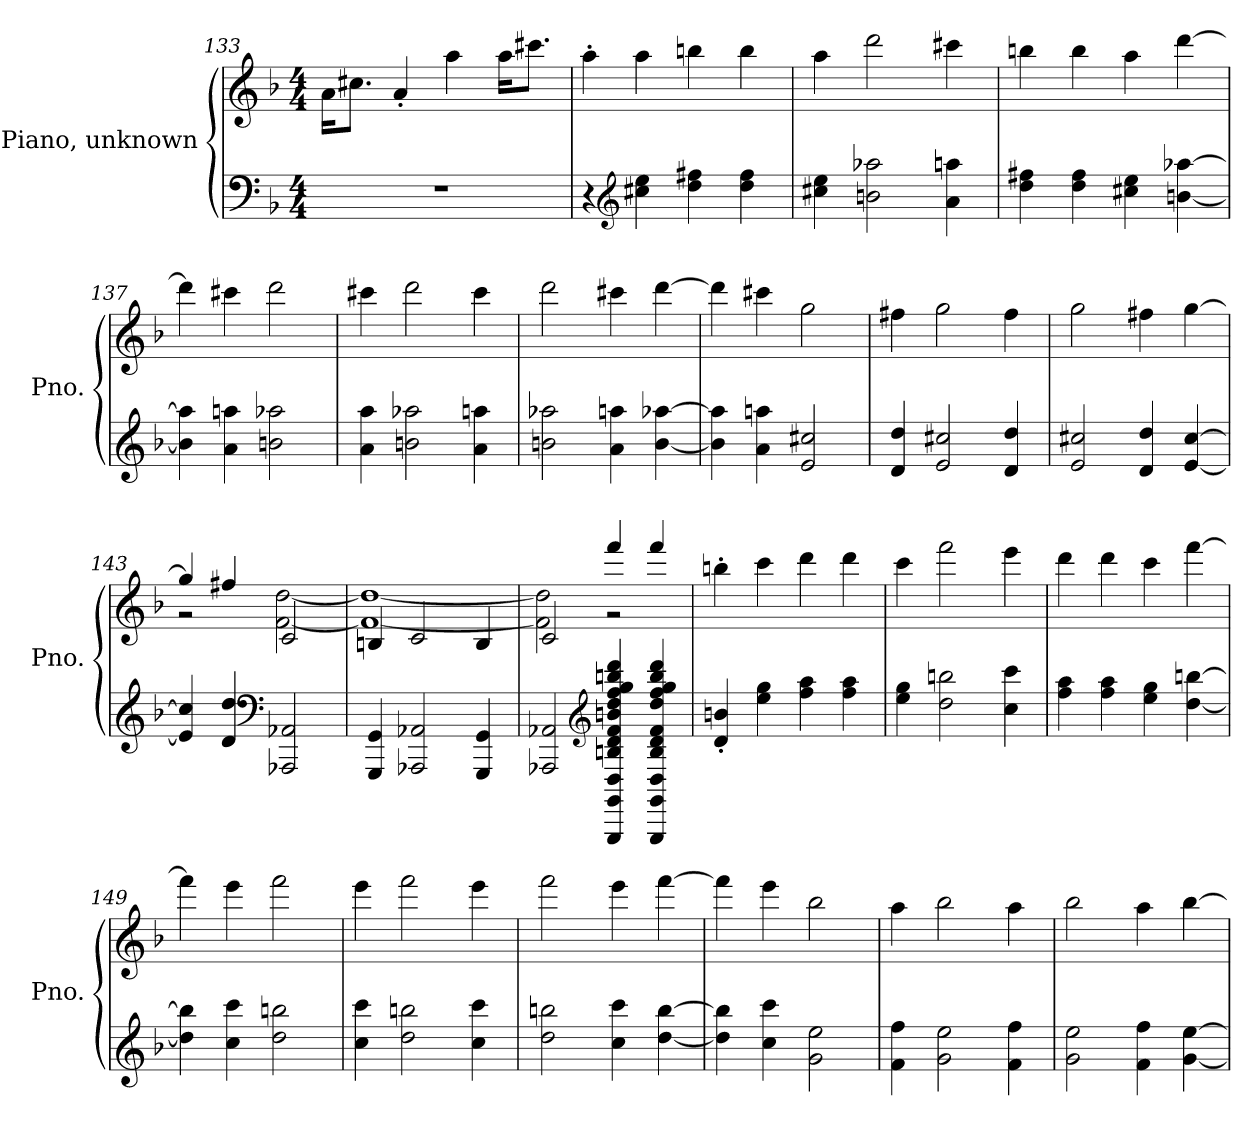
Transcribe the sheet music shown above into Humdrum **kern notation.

**kern	**kern
*part1	*part1
*staff2	*staff1
*I"Piano, unknown	*
*I'Pno.	*
*clefF4	*clefG2
*k[b-]	*k[b-]
*M4/4	*M4/4
=133	=133
1r	16a\KL
.	8.cc#X\J
.	4a'/
.	4aa\
.	16aa\KL
.	8.ccc#X\J
=134	=134
4r	4aa'\
*clefG2	*
4cc#X\ 4ee\	4aa\
4dd\ 4ff#X\	4bbn\
4dd\ 4ff#\	4bb\
=135	=135
4cc#X\ 4ee\	4aa\
2bn\ 2aa-X\	2ddd\
4a\ 4aan\	4ccc#X\
!!LO:LB:g=z
=136	=136
4dd\ 4ff#X\	4bbn\
4dd\ 4ff#\	4bb\
4cc#X\ 4ee\	4aa\
[4bn\ [4aa-X\	[4ddd\
=137	=137
4b\] 4aa-\]	4ddd\]
4a\ 4aan\	4ccc#X\
2bn\ 2aa-X\	2ddd\
=138	=138
4a\ 4aa\	4ccc#X\
2bn\ 2aa-X\	2ddd\
4a\ 4aan\	4ccc#\
=139	=139
2bn\ 2aa-X\	2ddd\
4a\ 4aan\	4ccc#X\
[4b\ [4aa-X\	[4ddd\
=140	=140
4b\] 4aa-\]	4ddd\]
4a\ 4aan\	4ccc#X\
2e/ 2cc#X/	2gg\
=141	=141
4d/ 4dd/	4ff#X\
2e/ 2cc#X/	2gg\
4d/ 4dd/	4ff#\
=142	=142
2e/ 2cc#X/	2gg\
4d/ 4dd/	4ff#X\
[4e/ [4cc#/	[4gg\
!!LO:PB:g=z
=143	=143
*	*^
4e/] 4cc#/]	4gg/]	2r
4d/ 4dd/	4ff#X/	.
*clefF4	*	*
2AAA-X/ 2AA-X/	2c/	[2f\ [2dd\
=144	=144	=144
4GGG/ 4GG/	4Bn/	1f_ 1dd_
2AAA-X/ 2AA-X/	2c/	.
4GGG/ 4GG/	4B/	.
=145	=145	=145
2AAA-X/ 2AA-X/	2c/	2f\] 2dd\]
*clefG2	*	*
4GGG/ 4GG/ 4D/ 4Bn/ 4d/ 4f/ 4bn/ 4dd/ 4ff/ 4gg/ 4bbn/ 4ddd/	4fff/	2r
4GGG/ 4GG/ 4D/ 4B/ 4d/ 4f/ 4dd/ 4ff/ 4gg/ 4bb/ 4ddd/	4fff/	.
*	*v	*v
=146	=146
4d/' 4bn/'	4bbn'\
4ee\ 4gg\	4ccc\
4ff\ 4aa\	4ddd\
4ff\ 4aa\	4ddd\
=147	=147
4ee\ 4gg\	4ccc\
2dd\ 2bbn\	2fff\
4cc\ 4ccc\	4eee\
=148	=148
4ff\ 4aa\	4ddd\
4ff\ 4aa\	4ddd\
4ee\ 4gg\	4ccc\
[4dd\ [4bbn\	[4fff\
!!LO:LB:g=z
=149	=149
4dd\] 4bb\]	4fff\]
4cc\ 4ccc\	4eee\
2dd\ 2bbn\	2fff\
=150	=150
4cc\ 4ccc\	4eee\
2dd\ 2bbn\	2fff\
4cc\ 4ccc\	4eee\
=151	=151
2dd\ 2bbn\	2fff\
4cc\ 4ccc\	4eee\
[4dd\ [4bb\	[4fff\
=152	=152
4dd\] 4bb\]	4fff\]
4cc\ 4ccc\	4eee\
2g\ 2ee\	2bb-\
=153	=153
4f\ 4ff\	4aa\
2g\ 2ee\	2bb-\
4f\ 4ff\	4aa\
=154	=154
2g\ 2ee\	2bb-\
4f\ 4ff\	4aa\
[4g\ [4ee\	[4bb-\
=	=
*-	*-
